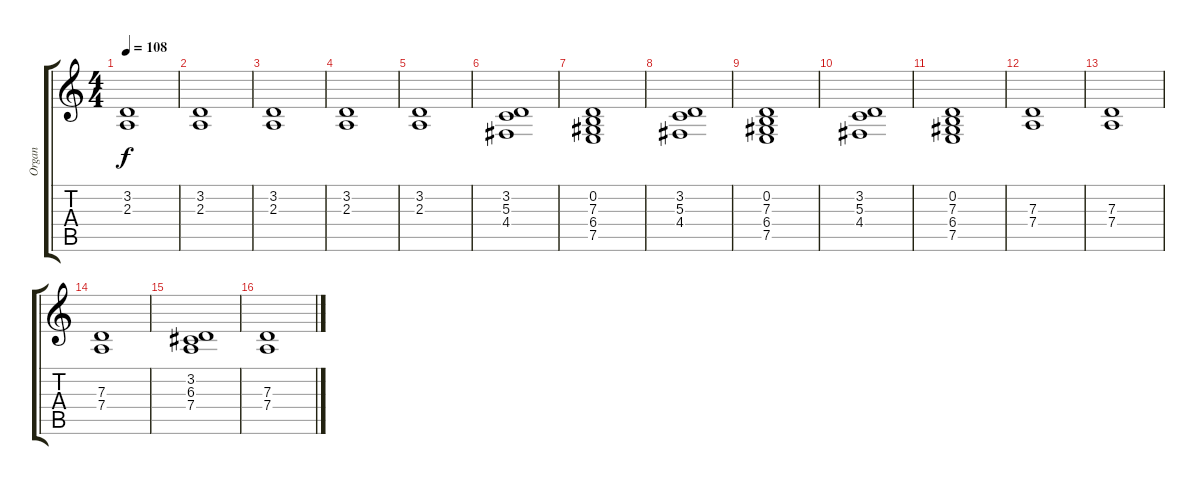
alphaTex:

\track ("Organ" "Organ") {instrument drawbarorgan}
\staff {score tabs}
\tuning (E4 B3 G3 D3 A2 E2) {hide}
\ts (4 4)
\tempo 108
\clef g2
\ks c
(3.2 2.3).1{dy f} |
(3.2 2.3).1 |
(3.2 2.3).1 |
(3.2 2.3).1 |
(3.2 2.3).1 |
(3.2 5.3 4.4).1 |
(0.2 7.3 6.4 7.5).1 |
(3.2 5.3 4.4).1 |
(0.2 7.3 6.4 7.5).1 |
(3.2 5.3 4.4).1 |
(0.2 7.3 6.4 7.5).1 |
(7.3 7.4).1 |
(7.3 7.4).1 |
(7.3 7.4).1 |
(3.2 6.3 7.4).1 |
(7.3 7.4).1
